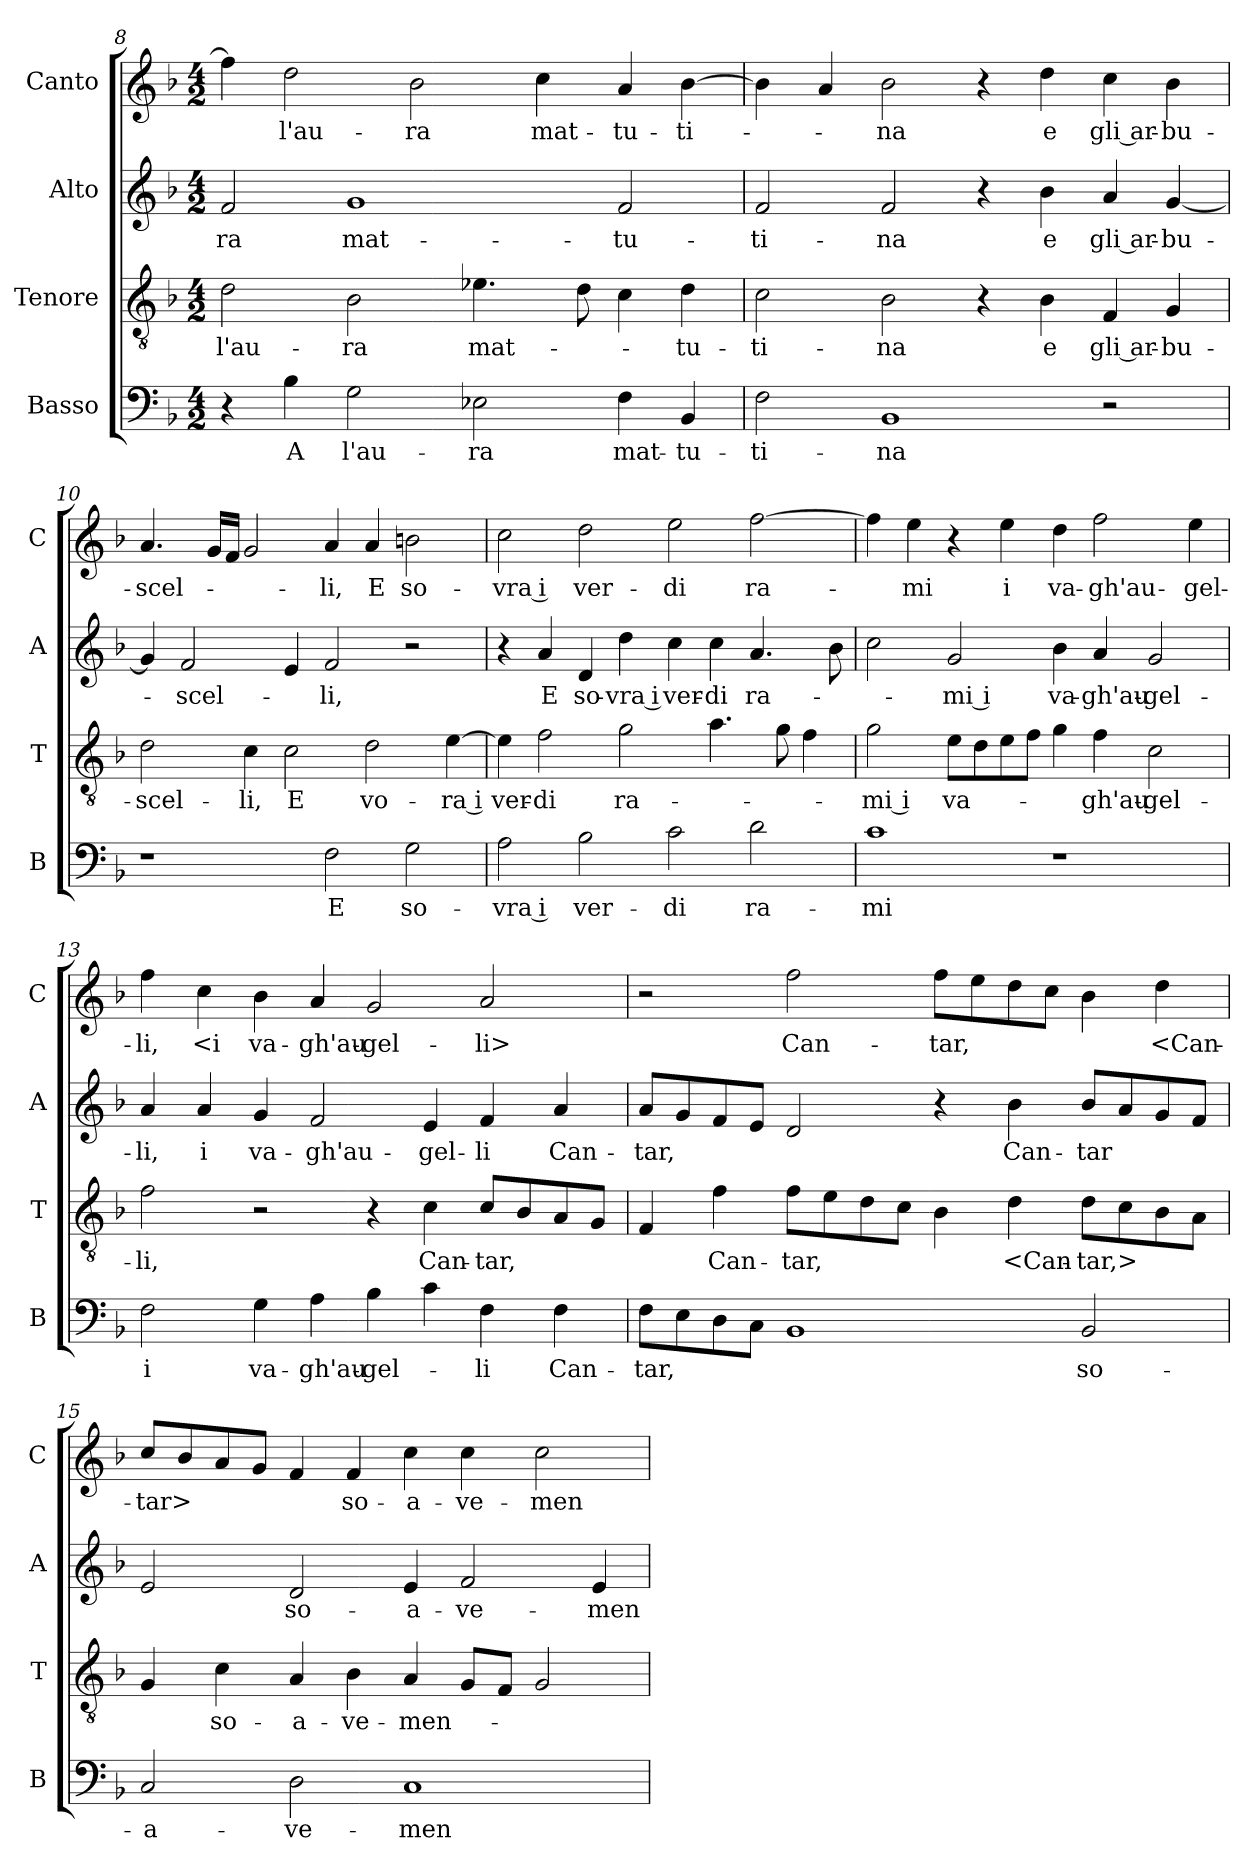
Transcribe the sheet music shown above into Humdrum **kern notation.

**kern	**text	**kern	**text	**kern	**text	**kern	**text
*part4	*part4	*part3	*part3	*part2	*part2	*part1	*part1
*staff4	*staff4	*staff3	*staff3	*staff2	*staff2	*staff1	*staff1
*I"Basso	*	*I"Tenore	*	*I"Alto	*	*I"Canto	*
*I'B	*	*I'T	*	*I'A	*	*I'C	*
*clefF4	*	*clefGv2	*	*clefG2	*	*clefG2	*
*k[b-]	*	*k[b-]	*	*k[b-]	*	*k[b-]	*
*M4/2	*	*M4/2	*	*M4/2	*	*M4/2	*
=8	=8	=8	=8	=8	=8	=8	=8
4r	.	2d	l'au-	2f	-ra	4ff]	.
4B-	A	.	.	.	.	2dd	l'au-
2G	l'au-	2B-	-ra	1g	mat-	.	.
.	.	.	.	.	.	2b-	-ra
2E-X	-ra	4.e-X	mat-	.	.	.	.
.	.	.	.	.	.	4cc	mat-
.	.	8d	.	.	.	.	.
4F	mat-	4c	.	2f	-tu-	4a	-tu-
4BB-	-tu-	4d	-tu-	.	.	[4b-	-ti-
=9	=9	=9	=9	=9	=9	=9	=9
2F	-ti-	2c	-ti-	2f	-ti-	4b-]	.
.	.	.	.	.	.	4a	.
1BB-	-na	2B-	-na	2f	-na	2b-	-na
.	.	4r	.	4r	.	4r	.
.	.	4B-	e	4b-	e	4dd	e
2r	.	4F	gli ar-	4a	gli ar-	4cc	gli ar-
.	.	4G	-bu-	[4g	-bu-	4b-	-bu-
=10	=10	=10	=10	=10	=10	=10	=10
1r	.	2d	-scel-	4g]	.	4.a	-scel-
.	.	.	.	2f	-scel-	.	.
.	.	.	.	.	.	16gLL	.
.	.	.	.	.	.	16fJJ	.
.	.	4c	-li,	.	.	2g	.
.	.	2c	E	4e	.	.	.
2F	E	.	.	2f	-li,	4a	-li,
.	.	2d	vo-	.	.	4a	E
2G	so-	.	.	2r	.	2bn	so-
.	.	[4e	-ra i	.	.	.	.
=11	=11	=11	=11	=11	=11	=11	=11
2A	-vra i	4e]	ver-	4r	.	2cc	-vra i
.	.	2f	-di	4a	E	.	.
2B-	ver-	.	.	4d	so-	2dd	ver-
.	.	2g	ra-	4dd	-vra i	.	.
2c	-di	.	.	4cc	ver-	2ee	-di
.	.	4.a	.	4cc	-di	.	.
2d	ra-	.	.	4.a	ra-	[2ff	ra-
.	.	8g	.	.	.	.	.
.	.	4f	.	.	.	.	.
.	.	.	.	8b-	.	.	.
=12	=12	=12	=12	=12	=12	=12	=12
1c	-mi	2g	-mi i	2cc	.	4ff]	.
.	.	.	.	.	.	4ee	-mi
.	.	8eL	va-	2g	-mi i	4r	.
.	.	8d	.	.	.	.	.
.	.	8e	.	.	.	4ee	i
.	.	8fJ	.	.	.	.	.
1r	.	4g	.	4b-	va-	4dd	va-
.	.	4f	-gh'au-	4a	-gh'au-	2ff	-gh'au-
.	.	2c	-gel-	2g	-gel-	.	.
.	.	.	.	.	.	4ee	-gel-
=13	=13	=13	=13	=13	=13	=13	=13
2F	i	2f	-li,	4a	-li,	4ff	-li,
.	.	.	.	4a	i	4cc	<i
4G	va-	2r	.	4g	va-	4b-	va-
4A	-gh'au-	.	.	2f	-gh'au-	4a	-gh'au-
4B-	-gel-	4r	.	.	.	2g	-gel-
4c	.	4c	Can-	4e	-gel-	.	.
4F	-li	8cL	-tar,	4f	-li	2a	-li>
.	.	8B-	.	.	.	.	.
4F	Can-	8A	.	4a	Can-	.	.
.	.	8GJ	.	.	.	.	.
=14	=14	=14	=14	=14	=14	=14	=14
8FL	-tar,	4F	.	8aL	-tar,	2r	.
8E	.	.	.	8g	.	.	.
8D	.	4f	Can-	8f	.	.	.
8CJ	.	.	.	8eJ	.	.	.
1BB-	.	8fL	-tar,	2d	.	2ff	Can-
.	.	8e	.	.	.	.	.
.	.	8d	.	.	.	.	.
.	.	8cJ	.	.	.	.	.
.	.	4B-	.	4r	.	8ffL	-tar,
.	.	.	.	.	.	8ee	.
.	.	4d	<Can-	4b-	Can-	8dd	.
.	.	.	.	.	.	8ccJ	.
2BB-	so-	8dL	-tar,>	8b-L	-tar	4b-	.
.	.	8c	.	8a	.	.	.
.	.	8B-	.	8g	.	4dd	<Can-
.	.	8AJ	.	8fJ	.	.	.
=15	=15	=15	=15	=15	=15	=15	=15
2C	-a-	4G	.	2e	.	8ccL	-tar>
.	.	.	.	.	.	8b-	.
.	.	4c	so-	.	.	8a	.
.	.	.	.	.	.	8gJ	.
2D	-ve-	4A	-a-	2d	so-	4f	.
.	.	4B-	-ve-	.	.	4f	so-
1C	-men-	4A	-men-	4e	-a-	4cc	-a-
.	.	8GL	.	2f	-ve-	4cc	-ve-
.	.	8FJ	.	.	.	.	.
.	.	2G	.	.	.	2cc	-men-
.	.	.	.	4e	-men-	.	.
=	=	=	=	=	=	=	=
*-	*-	*-	*-	*-	*-	*-	*-
